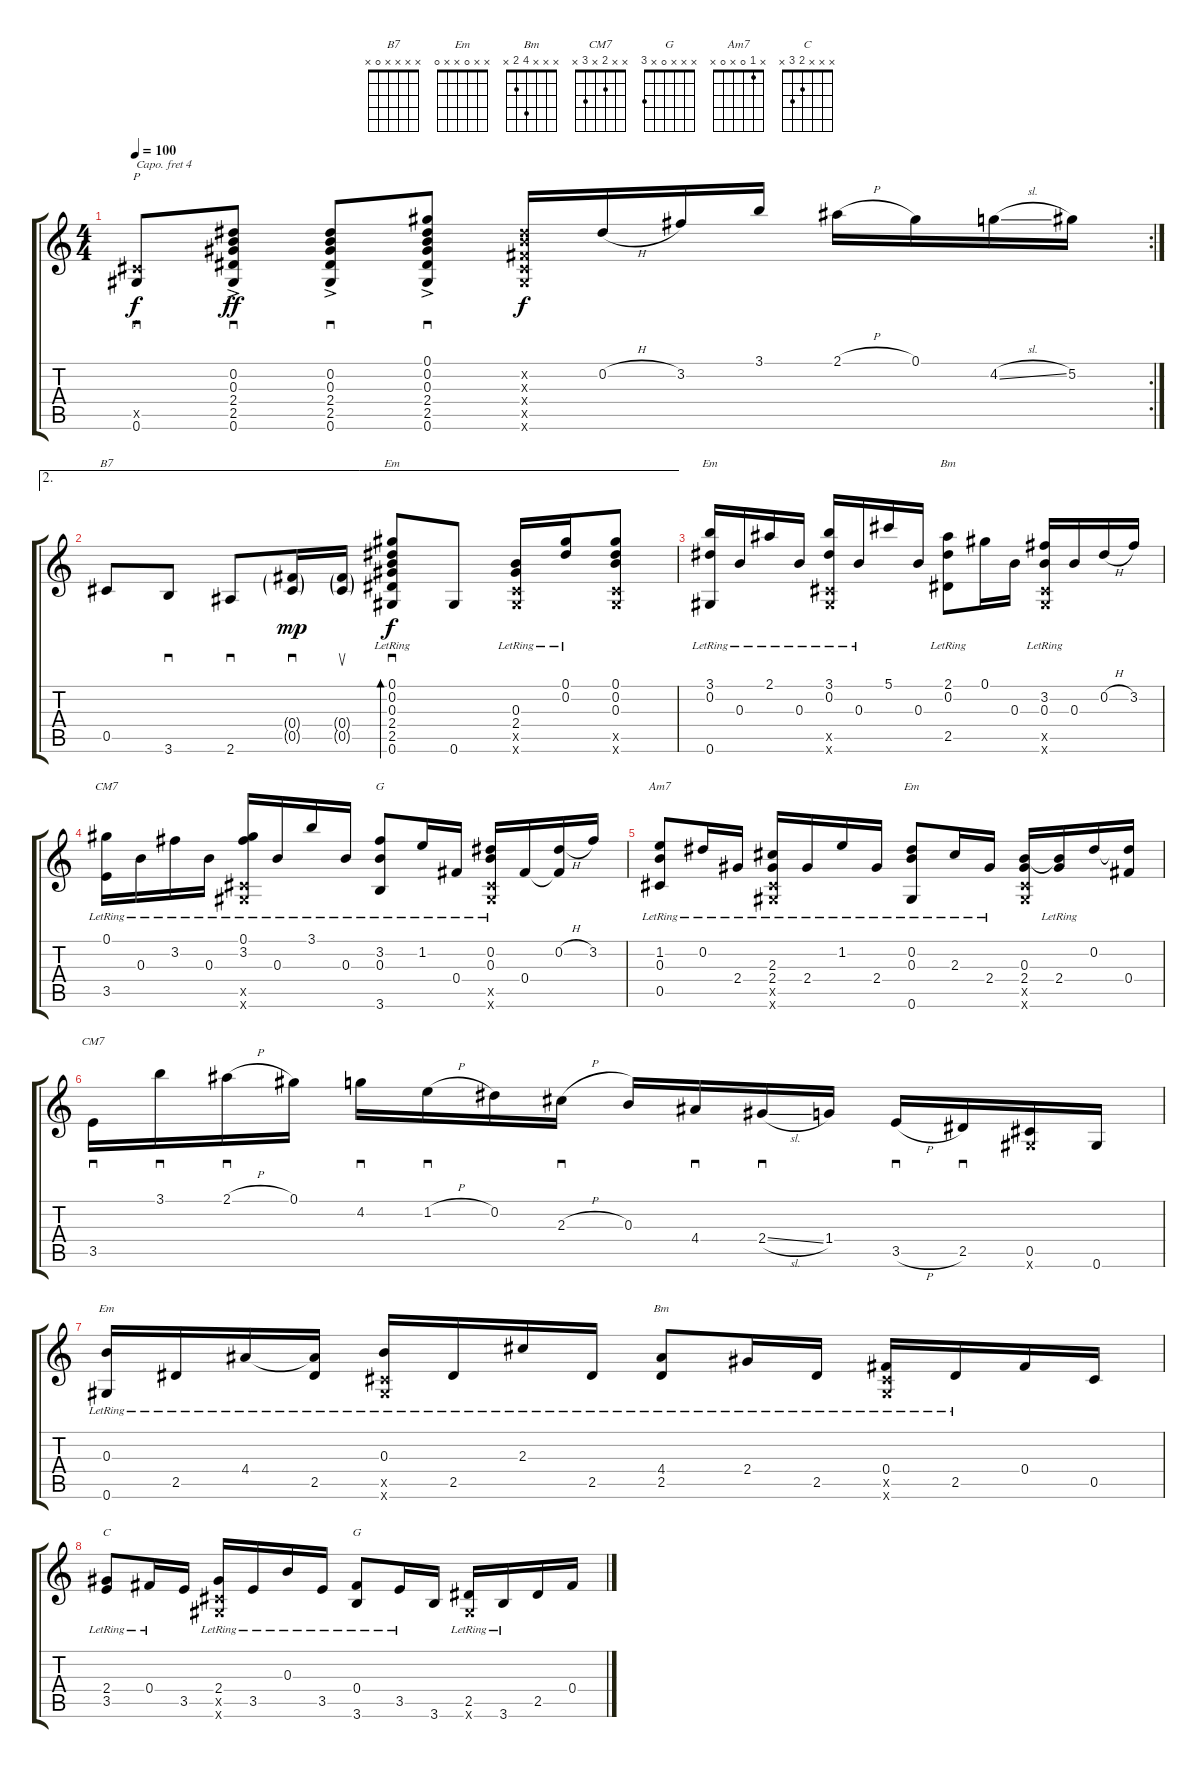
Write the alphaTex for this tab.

\track "" {instrument acousticguitarsteel}
\staff {score tabs}
\capo 4
\tuning (E4 B3 G3 D3 A2 E2) {hide}
\chord ("B7" x x x x 0 x)
\chord ("Em" x 0 0 2 2 0)
\chord ("Em" 3 0 x x x 0)
\chord ("Bm" 2 0 x x 2 x)
\chord ("CM7" 0 x x x 3 x)
\chord ("G" x 3 0 x x 3)
\chord ("Am7" x 1 0 x 0 x)
\chord ("Em" x 0 0 x x 0)
\chord ("CM7" x x 2 x 3 x)
\chord ("Em" x x 0 x x 0)
\chord ("Bm" x x x 4 2 x)
\chord ("C" x x x 2 3 x)
\chord ("G" x x x 0 x 3)
\rc 2
\ts (4 4)
\tempo 100
\clef g2
\ks c
(0.5{x} 0.6).8{p sd dy f} (0.2{ac} 0.3{ac} 2.4{ac} 2.5{ac} 0.6{ac}).8{sd dy ff} (0.2{ac} 0.3{ac} 2.4{ac} 2.5{ac} 0.6{ac}).8{sd} (0.1 0.2{ac} 0.3{ac} 2.4{ac} 2.5{ac} 0.6{ac}).8{sd} (0.2{x} 0.3{x} 0.4{x} 0.5{x} 0.6{x}).16{dy f} 0.2{h}.16 3.2.16 3.1.16 2.1{h}.16 0.1.16 4.2{sl}.16 5.2.16 |
\ae 2
0.5.8{ch "B7"} 3.6.8{sd} 2.6.8{sd} (0.4{g} 0.5{g}).16{sd dy mp} (0.4{g} 0.5{g}).16{su} (0.1{lr} 0.2{lr} 0.3{lr} 2.4{lr} 2.5{lr} 0.6).8{sd bd 60 ch "Em" dy f} 0.6.8 (0.3{lr} 2.4 0.5{x} 0.6{x}).16 (0.1 0.2{lr}).16 (0.1 0.2 0.3 0.5{x} 0.6{x}).8 |
(3.1{lr} 0.2{lr} 0.6{lr}).16{ch "Em"} 0.3{lr}.16 2.1{lr}.16 0.3{lr}.16 (3.1{lr} 0.2{lr} 0.5{x} 0.6{x}).16 0.3{lr}.16 5.1.16 0.3.16 (2.1{lr} 0.2{lr} 2.5{lr}).8{ch "Bm"} 0.1.16 0.3.16 (3.2{lr} 0.3 0.5{x} 0.6{x}).16 0.3.16 0.2{h}.16 3.2.16 |
(0.1{lr} 3.5{lr}).16{ch "CM7"} 0.3{lr}.16 3.2{lr}.16 0.3{lr}.16 (0.1{lr} 3.2{lr} 0.5{x} 0.6{x}).16 0.3{lr}.16 3.1{lr}.16 0.3{lr}.16 (3.2{lr} 0.3{lr} 3.6{lr}).8{ch "G"} 1.2{lr}.16 0.4{lr}.16 (0.2{lr} 0.3{lr} 0.5{x} 0.6{x}).16 0.4.16 (0.2{h} 0.4{t}).16 3.2.16 |
(1.2{lr} 0.3{lr} 0.5{lr}).8{ch "Am7"} 0.2{lr}.16 2.4{lr}.16 (2.3{lr} 2.4 0.5{x} 0.6{x}).16 2.4{lr}.16 1.2{lr}.16 2.4{lr}.16 (0.2{lr} 0.3{lr} 0.6{lr}).8{ch "Em"} 2.3{lr}.16 2.4{lr}.16 (0.3 2.4 0.5{x} 0.6{x}).16 (0.3{t} 2.4{lr}).16 0.2.16 (0.2{t} 0.4).16 |
3.5.16{sd ch "CM7"} 3.1.16{sd} 2.1{h}.16{sd} 0.1.16 4.2.16{sd} 1.2{h}.16{sd} 0.2.16 2.3{h}.16{sd} 0.3.16 4.4.16{sd} 2.4{sl}.16{sd} 1.4.16 3.5{h}.16{sd} 2.5.16{sd} (0.5 0.6{x}).16 0.6.16 |
(0.3{lr} 0.6{lr}).16{ch "Em"} 2.5{lr}.16 4.4{lr}.16 (4.4{t} 2.5{lr}).16 (0.3{lr} 0.5{x} 0.6{x}).16 2.5{lr}.16 2.3{lr}.16 2.5{lr}.16 (4.4{lr} 2.5{lr}).8{ch "Bm"} 2.4{lr}.16 2.5{lr}.16 (0.4{lr} 0.5{x} 0.6{x}).16 2.5{lr}.16 0.4.16 0.5.16 |
(2.4 3.5{lr}).8{ch "C"} 0.4{lr}.16 3.5.16 (2.4{lr} 0.5{x} 0.6{x}).16 3.5{lr}.16 0.3{lr}.16 3.5{lr}.16 (0.4{lr} 3.6{lr}).8{ch "G"} 3.5{lr}.16 3.6.16 (2.5{lr} 0.6{x}).16 3.6{lr}.16 2.5.16 0.4.16
